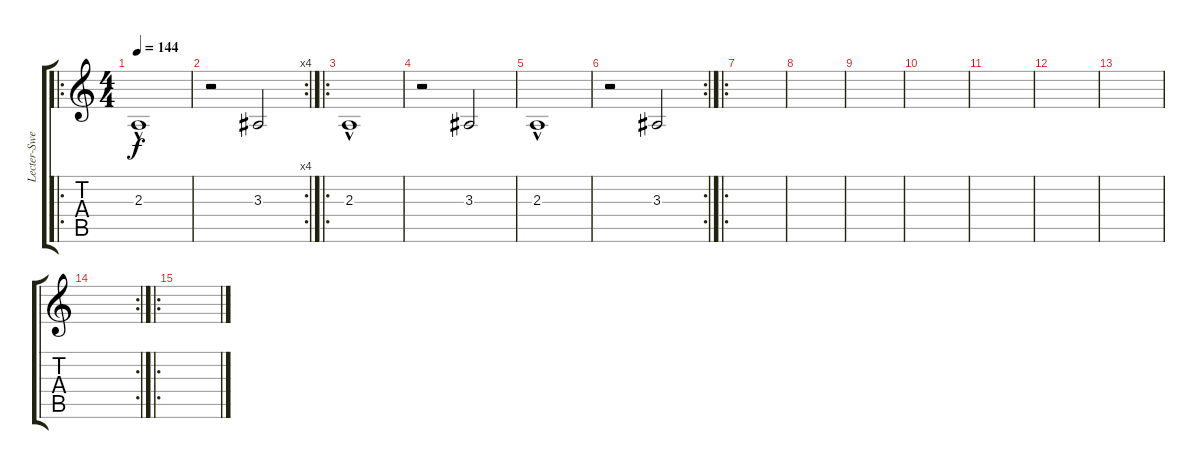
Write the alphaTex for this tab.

\track ("Lecter-Sweep Pad" "Lecter-Swe") {instrument pad8sweep}
\staff {score tabs}
\tuning (E4 B3 G3 D3 A2 E2) {hide}
\ro
\ts (4 4)
\tempo 144
\clef g2
\ks c
2.3{hac}.1{dy f volume 10 balance 4 instrument pad8sweep} |
\rc 4
r.2 3.3.2{balance 12} |
\ro
2.3{hac}.1{balance 4 instrument pad8sweep} |
r.2 3.3.2{balance 11} |
2.3{hac}.1{balance 4 instrument pad8sweep} |
\rc 2
r.2 3.3.2{balance 11} |
\ro
|
|
|
|
|
|
|
\rc 2
|
\ro
